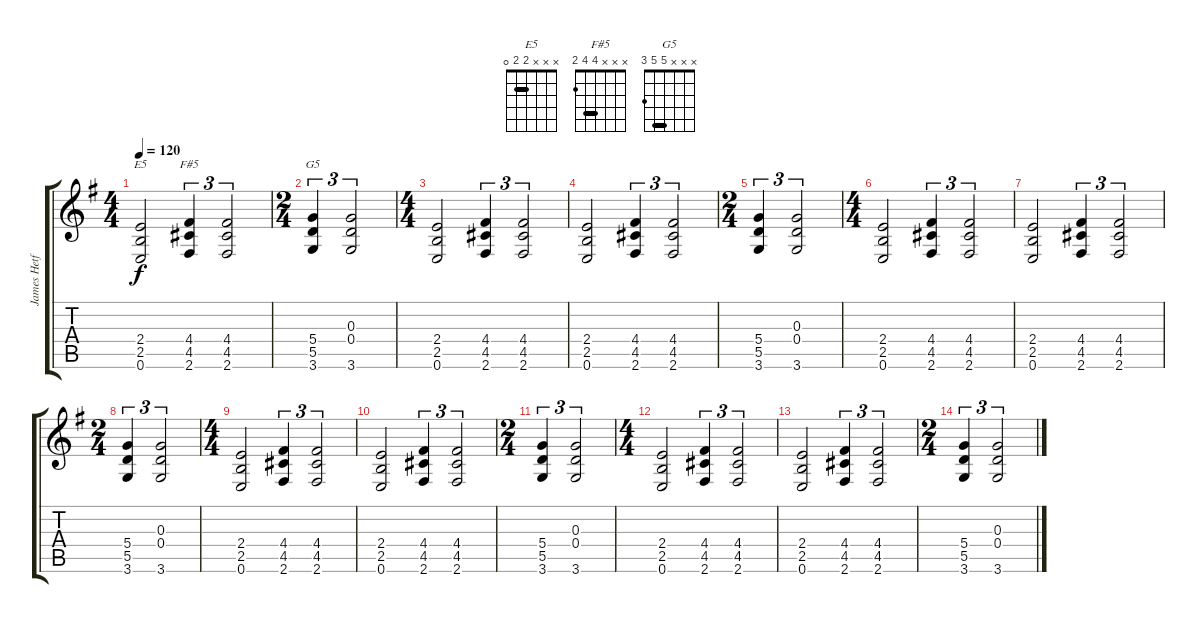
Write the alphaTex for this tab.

\track ("James Hetfield (Rythm)" "James Hetf") {instrument distortionguitar}
\staff {score tabs}
\tuning (E4 B3 G3 D3 A2 E2) {hide}
\chord ("E5" x x x 2 2 0) {barre 2}
\chord ("F#5" x x x 4 4 2) {barre 4}
\chord ("G5" x x x 5 5 3) {barre 5}
\ts (4 4)
\tempo 120
\clef g2
\ks g
(2.4 2.5 0.6).2{ch "E5" dy f} (4.4 4.5 2.6).4{tu (3 2) ch "F#5"} (4.4 4.5 2.6).2{tu (3 2)} |
\ts (2 4)
(5.4 5.5 3.6).4{tu (3 2) ch "G5"} (0.3 0.4 3.6).2{tu (3 2)} |
\ts (4 4)
(2.4 2.5 0.6).2 (4.4 4.5 2.6).4{tu (3 2)} (4.4 4.5 2.6).2{tu (3 2)} |
(2.4 2.5 0.6).2 (4.4 4.5 2.6).4{tu (3 2)} (4.4 4.5 2.6).2{tu (3 2)} |
\ts (2 4)
(5.4 5.5 3.6).4{tu (3 2)} (0.3 0.4 3.6).2{tu (3 2)} |
\ts (4 4)
(2.4 2.5 0.6).2 (4.4 4.5 2.6).4{tu (3 2)} (4.4 4.5 2.6).2{tu (3 2)} |
(2.4 2.5 0.6).2 (4.4 4.5 2.6).4{tu (3 2)} (4.4 4.5 2.6).2{tu (3 2)} |
\ts (2 4)
(5.4 5.5 3.6).4{tu (3 2)} (0.3 0.4 3.6).2{tu (3 2)} |
\ts (4 4)
(2.4 2.5 0.6).2{volume 0} (4.4 4.5 2.6).4{tu (3 2)} (4.4 4.5 2.6).2{tu (3 2)} |
(2.4 2.5 0.6).2 (4.4 4.5 2.6).4{tu (3 2)} (4.4 4.5 2.6).2{tu (3 2)} |
\ts (2 4)
(5.4 5.5 3.6).4{tu (3 2)} (0.3 0.4 3.6).2{tu (3 2)} |
\ts (4 4)
(2.4 2.5 0.6).2 (4.4 4.5 2.6).4{tu (3 2)} (4.4 4.5 2.6).2{tu (3 2)} |
(2.4 2.5 0.6).2 (4.4 4.5 2.6).4{tu (3 2)} (4.4 4.5 2.6).2{tu (3 2)} |
\ts (2 4)
(5.4 5.5 3.6).4{tu (3 2)} (0.3 0.4 3.6).2{tu (3 2)}
